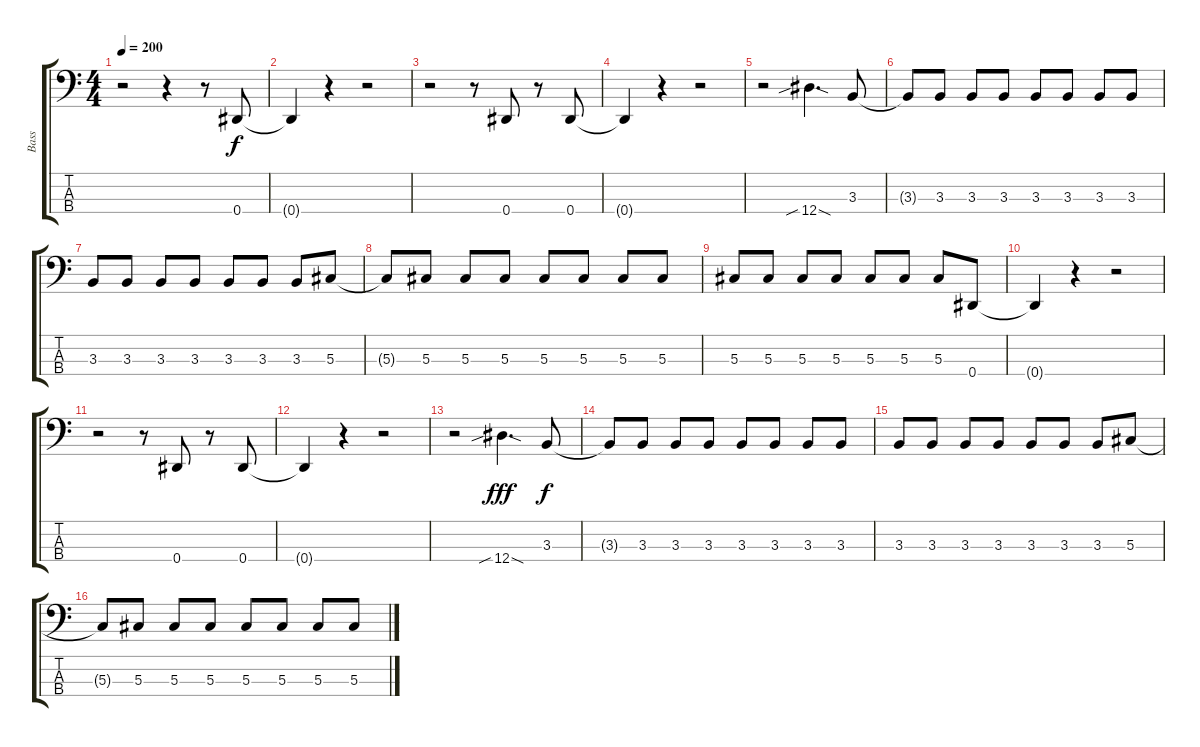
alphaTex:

\track ("Bass" "Bass") {instrument electricbassfinger}
\staff {score tabs}
\tuning (Gb2 Db2 Ab1 Eb1) {hide}
\ts (4 4)
\tempo 200
\clef f4
\ks c
r.2{dy f instrument electricbassfinger} r.4 r.8 0.4.8 |
0.4{t}.4 r.4 r.2 |
r.2 r.8 0.4.8 r.8 0.4.8 |
0.4{t}.4 r.4 r.2 |
r.2 12.4{sib sod}.4{d} 3.3.8 |
3.3{t}.8 3.3.8 3.3.8 3.3.8 3.3.8 3.3.8 3.3.8 3.3.8 |
3.3.8 3.3.8 3.3.8 3.3.8 3.3.8 3.3.8 3.3.8 5.3.8 |
5.3{t}.8 5.3.8 5.3.8 5.3.8 5.3.8 5.3.8 5.3.8 5.3.8 |
5.3.8 5.3.8 5.3.8 5.3.8 5.3.8 5.3.8 5.3.8 0.4.8 |
0.4{t}.4 r.4 r.2 |
r.2 r.8 0.4.8 r.8 0.4.8 |
0.4{t}.4 r.4 r.2 |
r.2 12.4{sib sod}.4{d dy fff} 3.3.8{dy f} |
3.3{t}.8 3.3.8 3.3.8 3.3.8 3.3.8 3.3.8 3.3.8 3.3.8 |
3.3.8 3.3.8 3.3.8 3.3.8 3.3.8 3.3.8 3.3.8 5.3.8 |
5.3{t}.8 5.3.8 5.3.8 5.3.8 5.3.8 5.3.8 5.3.8 5.3.8
